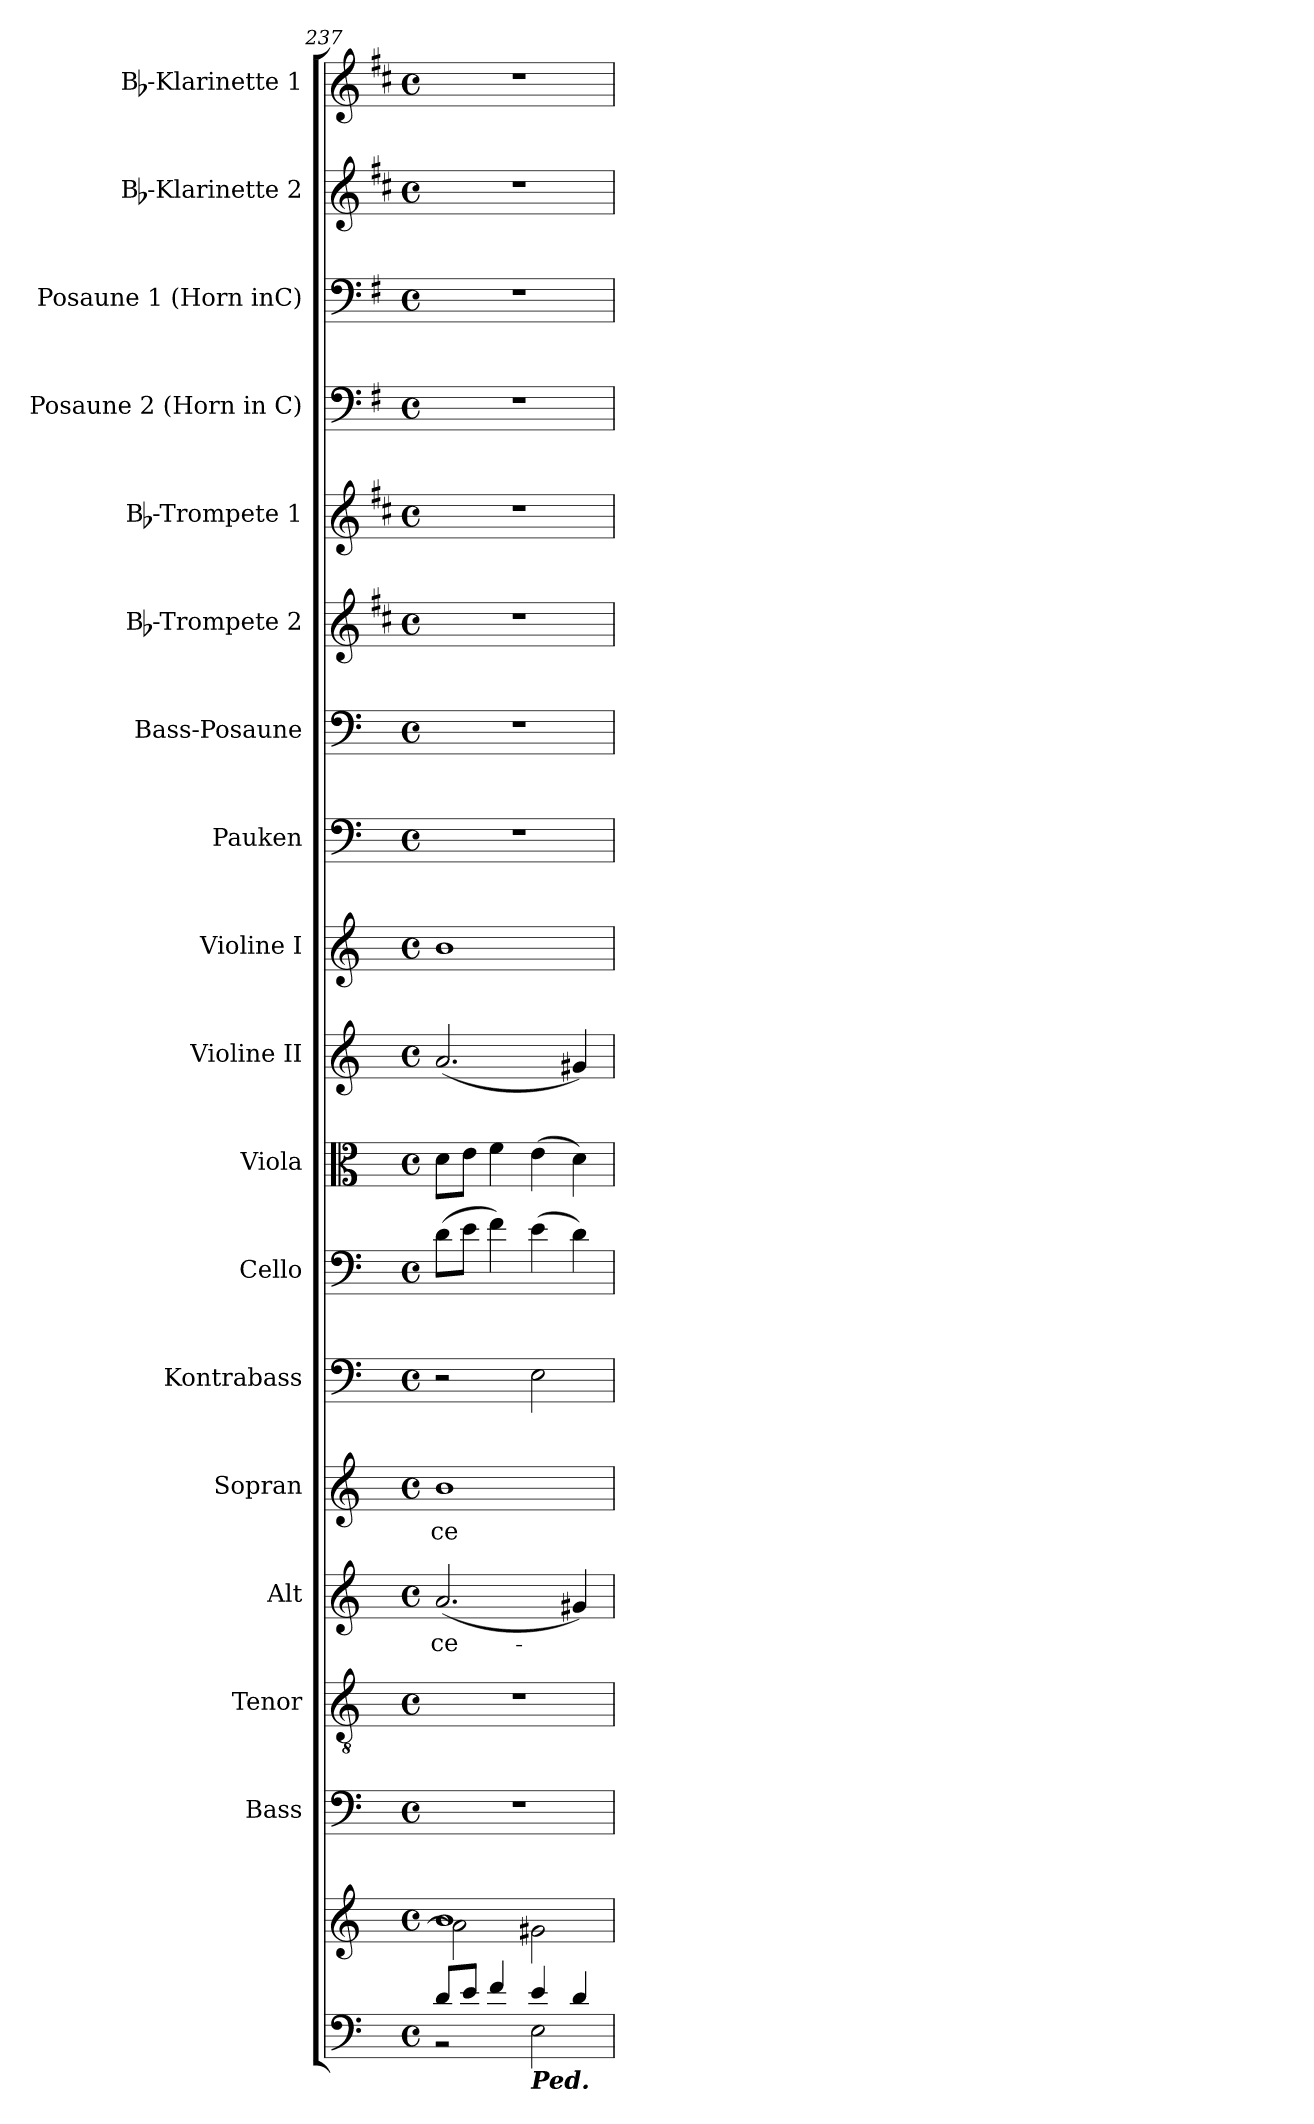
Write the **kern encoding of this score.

**kern	**kern	**kern	**kern	**kern	**text	**kern	**text	**kern	**kern	**kern	**kern	**kern	**kern	**kern	**kern	**kern	**kern	**kern	**kern	**kern
*part18	*part18	*part17	*part16	*part15	*part15	*part14	*part14	*part13	*part12	*part11	*part10	*part9	*part8	*part7	*part6	*part5	*part4	*part3	*part2	*part1
*staff19	*staff18	*staff17	*staff16	*staff15	*staff15	*staff14	*staff14	*staff13	*staff12	*staff11	*staff10	*staff9	*staff8	*staff7	*staff6	*staff5	*staff4	*staff3	*staff2	*staff1
*	*	*I"Bass	*I"Tenor	*I"Alt	*	*I"Sopran	*	*I"Kontrabass	*I"Cello	*I"Viola	*I"Violine II	*I"Violine I	*I"Pauken	*I"Bass-Posaune	*I"Bb-Trompete 2	*I"Bb-Trompete 1	*I"Posaune 2 (Horn in C)	*I"Posaune 1 (Horn inC)	*I"Bb-Klarinette 2	*I"Bb-Klarinette 1
*	*	*I'B.	*I'T.	*I'A.	*	*I'S.	*	*I'Kb.	*	*I'Vla.	*I'Vl. II	*I'Vl. I	*I'Pk.	*I'B-Pos.	*I'Bb Trp. 2	*I'Bb Trp. 1	*I'Pos. 2	*I'Pos. 1	*I'Bb Kl. 2	*I'Bb Kl. 1
*clefF4	*clefG2	*clefF4	*clefGv2	*clefG2	*	*clefG2	*	*clefF4	*clefF4	*clefC3	*clefG2	*clefG2	*clefF4	*clefF4	*clefG2	*clefG2	*clefF4	*clefF4	*clefG2	*clefG2
*	*	*	*	*	*	*	*	*ITrd7c12	*	*	*	*	*	*	*ITrd1c2	*ITrd1c2	*ITrd4c7	*ITrd4c7	*ITrd1c2	*ITrd1c2
*k[]	*k[]	*k[]	*k[]	*k[]	*	*k[]	*	*k[]	*k[]	*k[]	*k[]	*k[]	*k[]	*k[]	*k[]	*k[]	*k[]	*k[]	*k[]	*k[]
*C:	*C:	*C:	*C:	*C:	*	*C:	*	*C:	*C:	*C:	*C:	*C:	*C:	*C:	*C:	*C:	*C:	*C:	*C:	*C:
*M4/4	*M4/4	*M4/4	*M4/4	*M4/4	*	*M4/4	*	*M4/4	*M4/4	*M4/4	*M4/4	*M4/4	*M4/4	*M4/4	*M4/4	*M4/4	*M4/4	*M4/4	*M4/4	*M4/4
*met(c)	*met(c)	*met(c)	*met(c)	*met(c)	*	*met(c)	*	*met(c)	*met(c)	*met(c)	*met(c)	*met(c)	*met(c)	*met(c)	*met(c)	*met(c)	*met(c)	*met(c)	*met(c)	*met(c)
=237	=237	=237	=237	=237	=237	=237	=237	=237	=237	=237	=237	=237	=237	=237	=237	=237	=237	=237	=237	=237
*^	*^	*	*	*	*	*	*	*	*	*	*	*	*	*	*	*	*	*	*	*
!	!	!	!	!	!	!	!LO:LY:b	!	!LO:LY:b	!	!	!	!	!	!	!	!	!	!	!	!	!
8d/L	2r	1b	2a\]	1r	1r	(<2.a/	-ce-	1b	-ce-	2r	(>8d\L	8d\L	(<2.a/	1b	1r	1r	1r	1r	1r	1r	1r	1r
8e/J	.	.	.	.	.	.	.	.	.	.	8e\J	8e\J	.	.	.	.	.	.	.	.	.	.
4f/	.	.	.	.	.	.	.	.	.	.	4f\)	4f\	.	.	.	.	.	.	.	.	.	.
!LO:TX:b:Bi:t=Ped.	!	!	!	!	!	!	!	!	!	!	!	!	!	!	!	!	!	!	!	!	!	!
4e/	2E\	.	2g#X\	.	.	.	.	.	.	2EE\	(>4e\	(>4e\	.	.	.	.	.	.	.	.	.	.
4d/	.	.	.	.	.	4g#X/)	.	.	.	.	4d\)	4d\)	4g#X/)	.	.	.	.	.	.	.	.	.
*v	*v	*	*	*	*	*	*	*	*	*	*	*	*	*	*	*	*	*	*	*	*	*
*	*v	*v	*	*	*	*	*	*	*	*	*	*	*	*	*	*	*	*	*	*	*
=	=	=	=	=	=	=	=	=	=	=	=	=	=	=	=	=	=	=	=	=
*-	*-	*-	*-	*-	*-	*-	*-	*-	*-	*-	*-	*-	*-	*-	*-	*-	*-	*-	*-	*-
